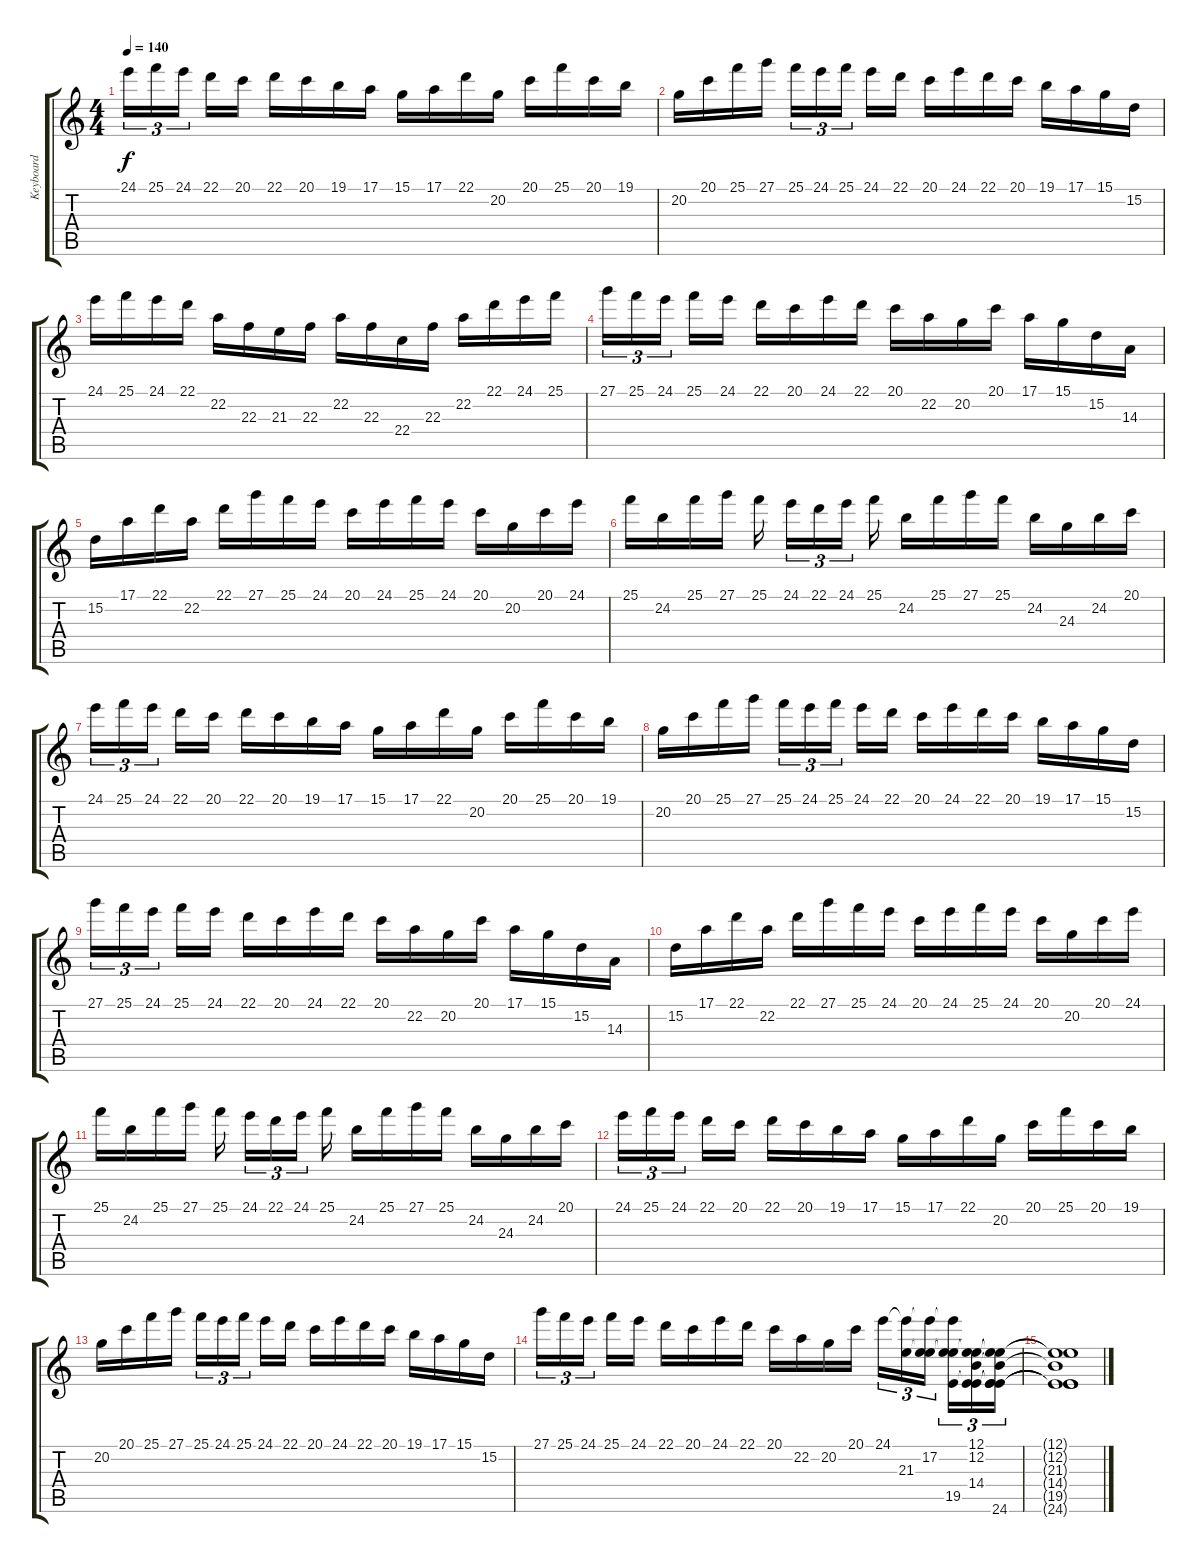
\track ("Keyboard" "Keyboard") {instrument acousticgrandpiano}
\staff {score tabs}
\tuning (E4 B3 G3 D3 A2 E2) {hide}
\ts (4 4)
\tempo 140
\clef g2
\ks c
24.1.16{tu (3 2) dy f} 25.1.16{tu (3 2)} 24.1.16{tu (3 2)} 22.1.16 20.1.16 22.1.16 20.1.16 19.1.16 17.1.16 15.1.16 17.1.16 22.1.16 20.2.16 20.1.16 25.1.16 20.1.16 19.1.16 |
20.2.16 20.1.16 25.1.16 27.1.16 25.1.16{tu (3 2)} 24.1.16{tu (3 2)} 25.1.16{tu (3 2)} 24.1.16 22.1.16 20.1.16 24.1.16 22.1.16 20.1.16 19.1.16 17.1.16 15.1.16 15.2.16 |
24.1.16 25.1.16 24.1.16 22.1.16 22.2.16 22.3.16 21.3.16 22.3.16 22.2.16 22.3.16 22.4.16 22.3.16 22.2.16 22.1.16 24.1.16 25.1.16 |
27.1.16{tu (3 2) volume 11} 25.1.16{tu (3 2)} 24.1.16{tu (3 2)} 25.1.16 24.1.16 22.1.16 20.1.16 24.1.16 22.1.16 20.1.16 22.2.16 20.2.16 20.1.16 17.1.16 15.1.16 15.2.16 14.3.16 |
15.2.16 17.1.16 22.1.16 22.2.16 22.1.16 27.1.16 25.1.16 24.1.16 20.1.16 24.1.16 25.1.16 24.1.16 20.1.16 20.2.16 20.1.16 24.1.16 |
25.1.16 24.2.16 25.1.16 27.1.16 25.1.16 24.1.16{tu (3 2)} 22.1.16{tu (3 2)} 24.1.16{tu (3 2)} 25.1.16 24.2.16 25.1.16 27.1.16 25.1.16 24.2.16 24.3.16 24.2.16 20.1.16 |
24.1.16{tu (3 2)} 25.1.16{tu (3 2)} 24.1.16{tu (3 2)} 22.1.16 20.1.16 22.1.16 20.1.16 19.1.16 17.1.16 15.1.16 17.1.16 22.1.16 20.2.16 20.1.16 25.1.16 20.1.16 19.1.16 |
20.2.16 20.1.16 25.1.16 27.1.16 25.1.16{tu (3 2)} 24.1.16{tu (3 2)} 25.1.16{tu (3 2)} 24.1.16 22.1.16 20.1.16 24.1.16 22.1.16 20.1.16 19.1.16 17.1.16 15.1.16 15.2.16 |
27.1.16{tu (3 2)} 25.1.16{tu (3 2)} 24.1.16{tu (3 2)} 25.1.16 24.1.16 22.1.16 20.1.16 24.1.16 22.1.16 20.1.16 22.2.16 20.2.16 20.1.16 17.1.16 15.1.16 15.2.16 14.3.16 |
15.2.16 17.1.16 22.1.16 22.2.16 22.1.16 27.1.16 25.1.16 24.1.16 20.1.16 24.1.16 25.1.16 24.1.16 20.1.16 20.2.16 20.1.16 24.1.16 |
25.1.16 24.2.16 25.1.16 27.1.16 25.1.16 24.1.16{tu (3 2)} 22.1.16{tu (3 2)} 24.1.16{tu (3 2)} 25.1.16 24.2.16 25.1.16 27.1.16 25.1.16 24.2.16 24.3.16 24.2.16 20.1.16 |
24.1.16{tu (3 2)} 25.1.16{tu (3 2)} 24.1.16{tu (3 2)} 22.1.16 20.1.16 22.1.16 20.1.16 19.1.16 17.1.16 15.1.16 17.1.16 22.1.16 20.2.16 20.1.16 25.1.16 20.1.16 19.1.16 |
20.2.16 20.1.16 25.1.16 27.1.16 25.1.16{tu (3 2)} 24.1.16{tu (3 2)} 25.1.16{tu (3 2)} 24.1.16 22.1.16 20.1.16 24.1.16 22.1.16 20.1.16 19.1.16 17.1.16 15.1.16 15.2.16 |
27.1.16{tu (3 2)} 25.1.16{tu (3 2)} 24.1.16{tu (3 2)} 25.1.16 24.1.16 22.1.16 20.1.16 24.1.16 22.1.16 20.1.16 22.2.16 20.2.16 20.1.16 24.1.16{tu (3 2)} (24.1{t} 21.3).16{tu (3 2)} (24.1{t} 17.2 21.3{t}).16{tu (3 2)} (24.1{t} 17.2{t} 21.3{t} 19.5).16{tu (3 2)} (12.1 12.2 21.3{t} 14.4 19.5{t}).16{tu (3 2)} (12.1{t} 12.2{t} 21.3{t} 14.4{t} 19.5{t} 24.6).16{tu (3 2)} |
(12.1{t} 12.2{t} 21.3{t} 14.4{t} 19.5{t} 24.6{t}).1
